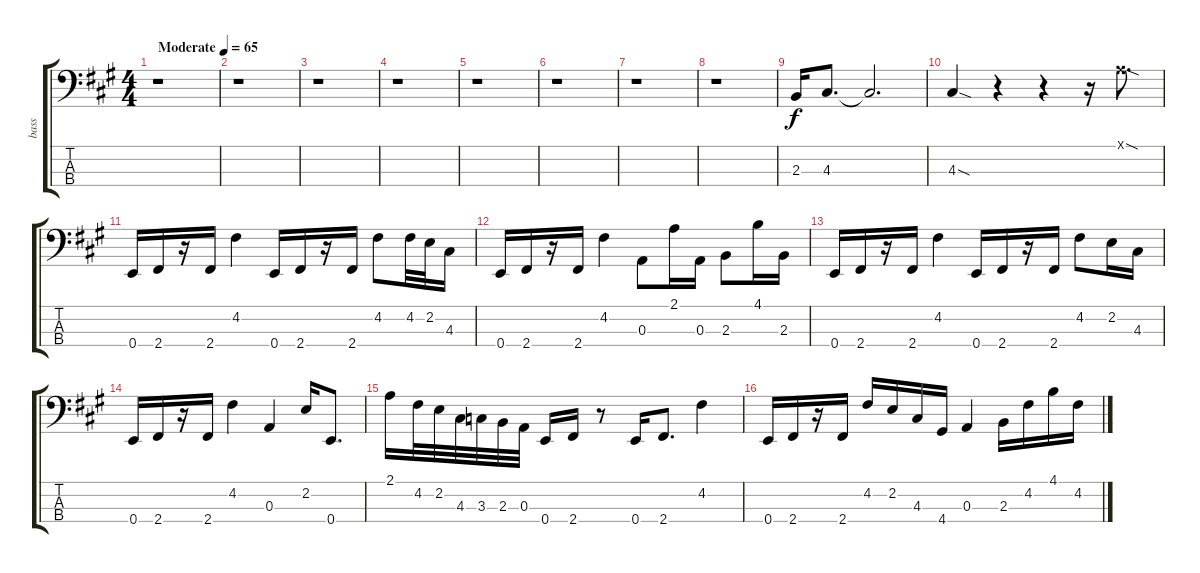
\track ("bass" "bass") {instrument electricbassfinger}
\staff {score tabs}
\tuning (G2 D2 A1 E1) {hide}
\ts (4 4)
\tempo (65 "Moderate")
\clef f4
\ks f#minor
r.1{dy f instrument electricbassfinger} |
r.1 |
r.1 |
r.1 |
r.1 |
r.1 |
r.1 |
r.1 |
2.3.16 4.3.8{d} 4.3{t}.2{d} |
4.3{sod}.4 r.4 r.4 r.16 2.1{sod x}.8{d} |
0.4.16 2.4.16 r.16 2.4.16 4.2.4 0.4.16 2.4.16 r.16 2.4.16 4.2.8 4.2.32 2.2.32 4.3.16 |
0.4.16 2.4.16 r.16 2.4.16 4.2.4 0.3.8 2.1.16 0.3.16 2.3.8 4.1.16 2.3.16 |
0.4.16 2.4.16 r.16 2.4.16 4.2.4 0.4.16 2.4.16 r.16 2.4.16 4.2.8 2.2.16 4.3.16 |
0.4.16 2.4.16 r.16 2.4.16 4.2.4 0.3.4 2.2.16 0.4.8{d} |
2.1.16 4.2.32 2.2.32 4.3.32 3.3.32 2.3.32 0.3.32 0.4.16 2.4.16 r.8 0.4.16 2.4.8{d} 4.2.4 |
0.4.16 2.4.16 r.16 2.4.16 4.2.16 2.2.16 4.3.16 4.4.16 0.3.4 2.3.16 4.2.16 4.1.16 4.2.16
